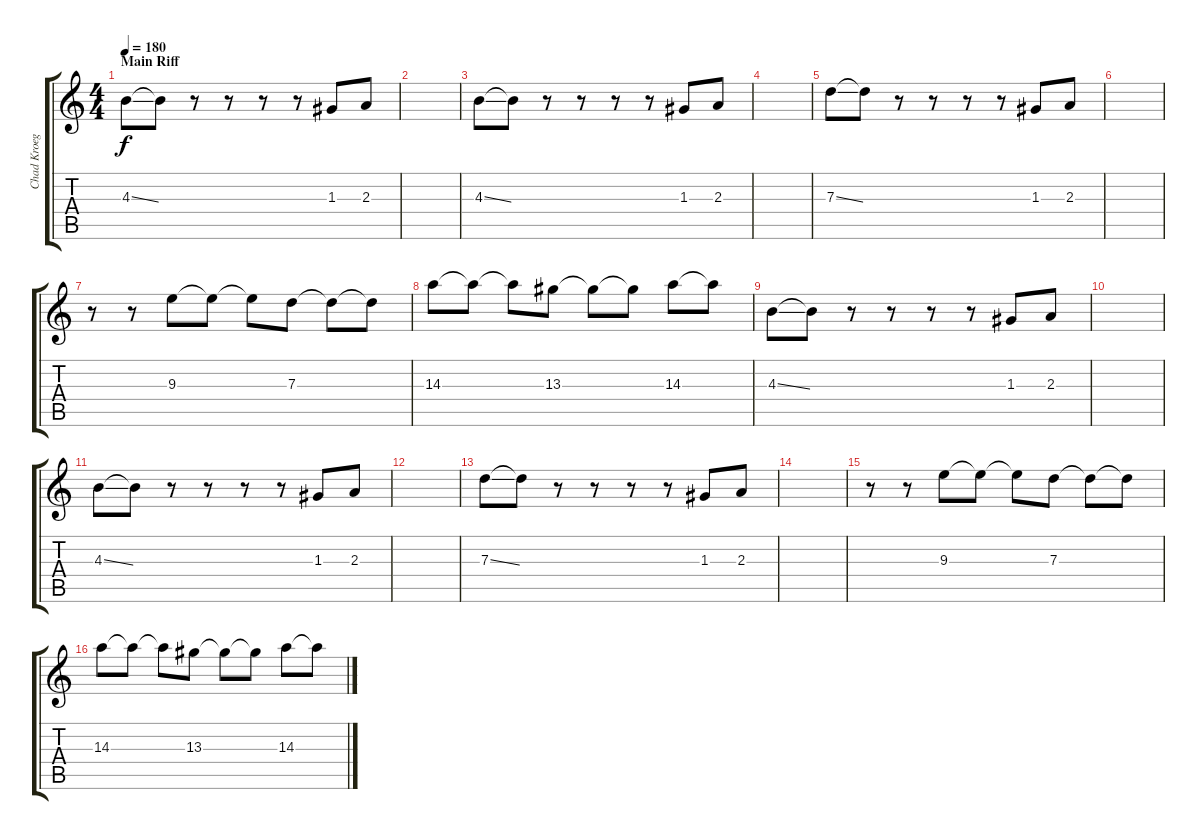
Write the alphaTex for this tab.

\track ("Chad Kroeger(guitar)" "Chad Kroeg") {instrument distortionguitar}
\staff {score tabs}
\tuning (E4 B3 G3 D3 A2 B1) {hide}
\ts (4 4)
\section ("" "Main Riff")
\tempo 180
\clef g2
\ks c
4.3{ss}.8{dy f} 4.3{t}.8 r.8 r.8 r.8 r.8 1.3.8 2.3.8 |
|
4.3{ss}.8 4.3{t}.8 r.8 r.8 r.8 r.8 1.3.8 2.3.8 |
|
7.3{ss}.8 7.3{t}.8 r.8 r.8 r.8 r.8 1.3.8 2.3.8 |
|
r.8 r.8 9.3.8 9.3{t}.8 9.3{t}.8 7.3.8 7.3{t}.8 7.3{t}.8 |
14.3.8 14.3{t}.8 14.3{t}.8 13.3.8 13.3{t}.8 13.3{t}.8 14.3.8 14.3{t}.8 |
4.3{ss}.8 4.3{t}.8 r.8 r.8 r.8 r.8 1.3.8 2.3.8 |
|
4.3{ss}.8 4.3{t}.8 r.8 r.8 r.8 r.8 1.3.8 2.3.8 |
|
7.3{ss}.8 7.3{t}.8 r.8 r.8 r.8 r.8 1.3.8 2.3.8 |
|
r.8 r.8 9.3.8 9.3{t}.8 9.3{t}.8 7.3.8 7.3{t}.8 7.3{t}.8 |
14.3.8 14.3{t}.8 14.3{t}.8 13.3.8 13.3{t}.8 13.3{t}.8 14.3.8 14.3{t}.8
